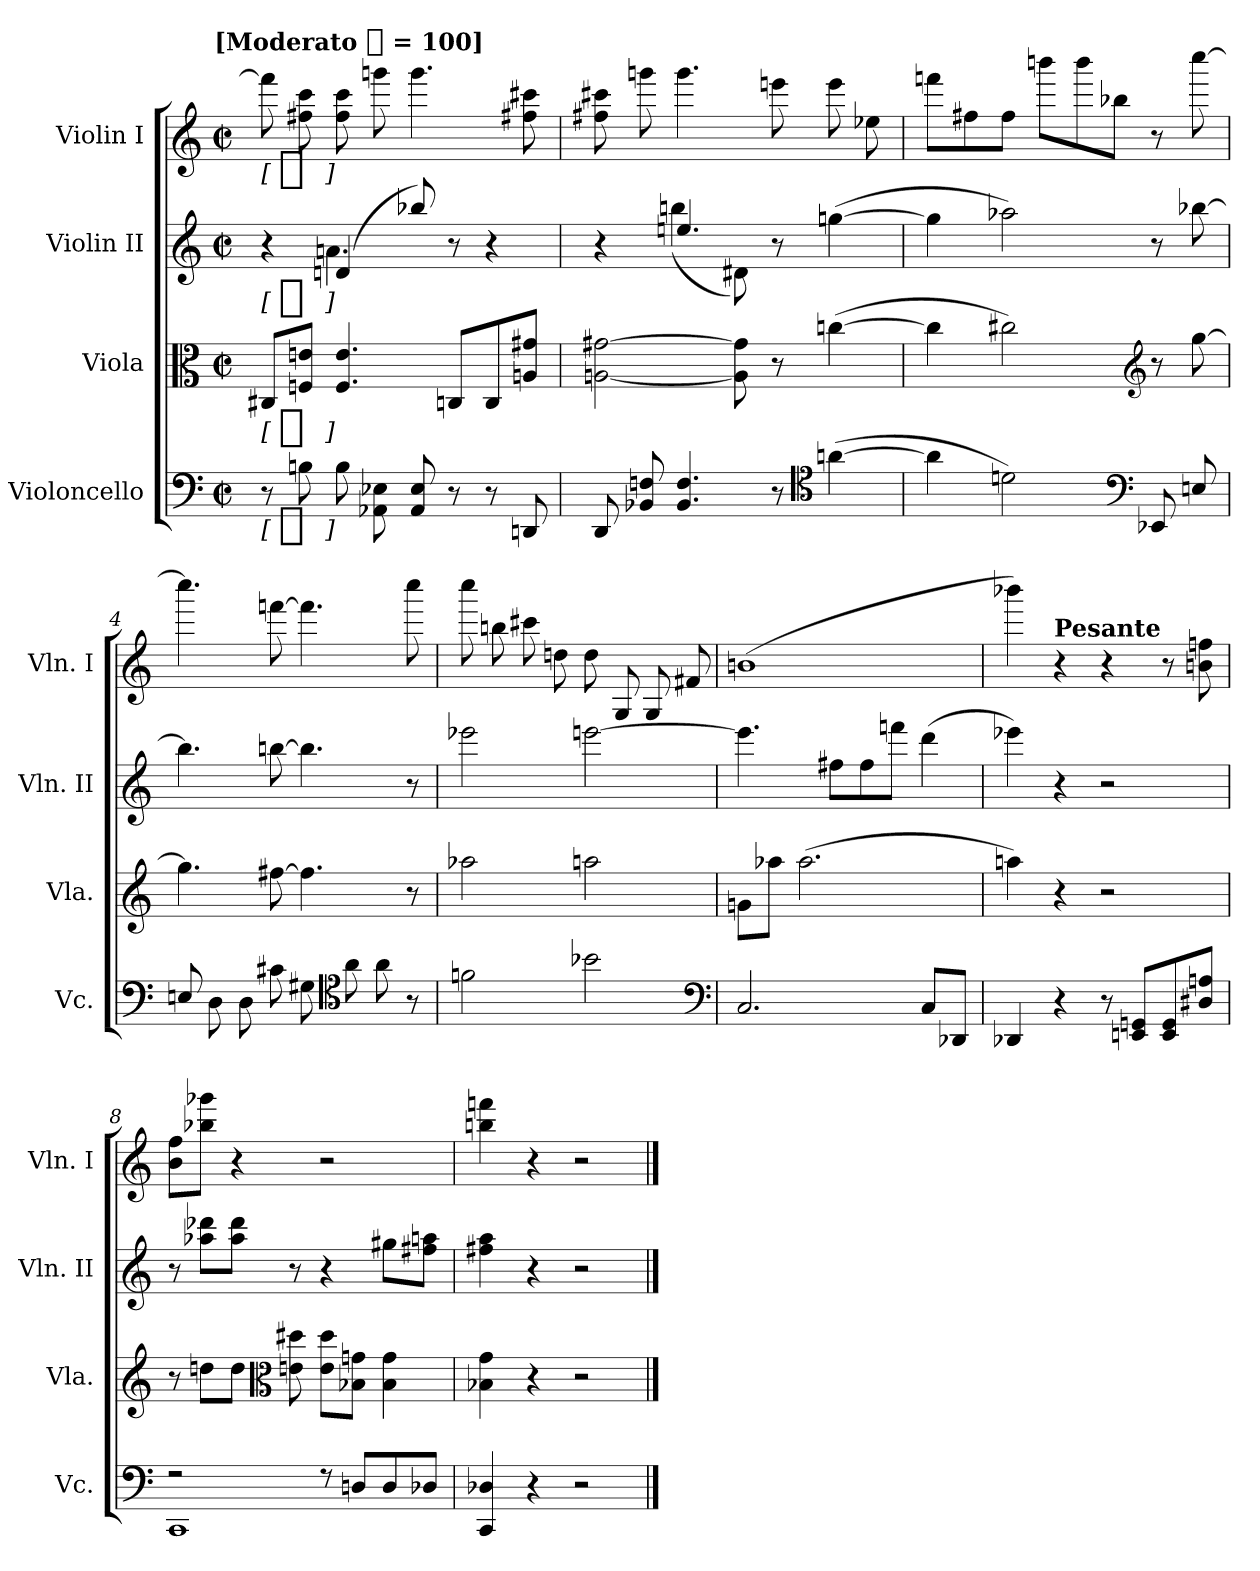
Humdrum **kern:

**kern	**dynam	**kern	**dynam	**kern	**dynam	**kern	**dynam
*part4	*part4	*part3	*part3	*part2	*part2	*part1	*part1
*staff4	*staff4	*staff3	*staff3	*staff2	*staff2	*staff1	*staff1
*I"Violoncello	*	*I"Viola	*	*I"Violin II	*	*I"Violin I	*
*I'Vc.	*	*I'Vla.	*	*I'Vln. II	*	*I'Vln. I	*
*clefF4	*	*clefC3	*	*clefG2	*	*clefG2	*
*k[]	*	*k[]	*	*k[]	*	*k[]	*
*C:	*	*C:	*	*C:	*	*C:	*
!!LO:TX:omd:t=[Moderato [half] = 100]
*M4/4	*	*M4/4	*	*M4/4	*	*M4/4	*
*met(c|)	*	*met(c|)	*	*met(c|)	*	*met(c|)	*
*MM100	*	*MM100	*	*MM100	*	*MM100	*
=1	=1	=1	=1	=1	=1	=1	=1
*	*	*	*	*^	*	*	*
!	!LO:DY:t=[ %s ]	!	!LO:DY:t=[ %s ]	!	!	!LO:DY:t=[ %s ]	!	!LO:DY:t=[ %s ]
8r	ff	8C#XL	ff	4r	4ryy	ff	8fff]	f
8Bn	.	8Fn 8enJ	.	.	.	.	8ff#X 8ccc	.
8B	.	4.F 4.e	.	(4dn	4.an	.	8ff# 8ccc	.
8AA-X\ 8E-X\	.	.	.	.	.	.	8gggn	.
8AA- 8E-	.	.	.	8bb-X)	.	.	4.ggg	.
8r	.	8CnL	.	8ryy	8r	.	.	.
8r	.	8C	.	4r	4ryy	.	.	.
8DDn	.	8An/ 8g#X/J	.	.	.	.	8ff#X 8ccc#X	.
=2	=2	=2	=2	=2	=2	=2	=2	=2
8DD	.	[2An [2g#X	.	4ryy	4r	.	8ff#X 8ccc#X	.
8BB-X/ 8Fn/	.	.	.	.	.	.	8gggn	.
4.BB-/ 4.F/	.	.	.	4.een	(4bbn	.	4.ggg	.
.	.	8A] 8g#]	.	.	8d#X)	.	.	.
8r	.	8r	.	8r	8ryy	.	8eeen	.
*clefC4	*	*	*	*	*	*	*	*
([4an	.	([4ccn	.	4ryy	([4ggn	.	8eee	.
.	.	.	.	.	.	.	8ee-X	.
*	*	*	*	*v	*v	*	*	*
=3	=3	=3	=3	=3	=3	=3	=3
4a]	.	4cc]	.	4gg]	.	8fffnL	.
.	.	.	.	.	.	8ff#X	.
2dn)	.	2cc#X)	.	2aa-X)	.	8ff#J	.
.	.	.	.	.	.	8bbbnL	.
.	.	.	.	.	.	8bbb	.
.	.	.	.	.	.	8bb-XJ	.
*clefF4	*	*clefG2	*	*	*	*	*
8EE-X	.	8r	.	8r	.	8r	.
8En/	.	[8gg	.	[8bb-X	.	[8cccc	.
=4	=4	=4	=4	=4	=4	=4	=4
8En/	.	4.gg]	.	4.bb-]	.	4.cccc]	.
8D	.	.	.	.	.	.	.
8D	.	.	.	.	.	.	.
8c#X	.	[8ff#X	.	[8bbn	.	[8fffn	.
8G#X	.	4.ff#]	.	4.bb]	.	4.fff]	.
*clefC4	*	*	*	*	*	*	*
8a	.	.	.	.	.	.	.
8a	.	.	.	.	.	.	.
8r	.	8r	.	8r	.	8cccc	.
=5	=5	=5	=5	=5	=5	=5	=5
2fn	.	2aa-X	.	2eee-X	.	8cccc	.
.	.	.	.	.	.	8bbn	.
.	.	.	.	.	.	8ccc#X	.
.	.	.	.	.	.	8ddn	.
2b-X	.	2aan	.	[2eeen	.	8dd	.
.	.	.	.	.	.	8G	.
.	.	.	.	.	.	8G	.
.	.	.	.	.	.	8f#X	.
*clefF4	*	*	*	*	*	*	*
=6	=6	=6	=6	=6	=6	=6	=6
2.C	.	8gnL	.	4.eee]	.	(1bn	.
.	.	8aa-XJ	.	.	.	.	.
.	.	(2.aa-	.	.	.	.	.
.	.	.	.	8ff#XL	.	.	.
.	.	.	.	8ff#	.	.	.
.	.	.	.	8fffnJ	.	.	.
8CL	.	.	.	(4ddd	.	.	.
8DD-XJ	.	.	.	.	.	.	.
=7	=7	=7	=7	=7	=7	=7	=7
4DD-X	.	4aan)	.	4eee-X)	.	4bbb-X)	.
!	!	!	!	!	!	!LO:TX:a:B:t=Pesante	!
4r	.	4r	.	4r	.	4r	.
8r	.	2r	.	2r	.	4r	.
8EEn 8GGnL	.	.	.	.	.	.	.
8EE 8GG	.	.	.	.	.	8r	.
8D#X 8AnJ	.	.	.	.	.	8bn 8ffn	.
=8	=8	=8	=8	=8	=8	=8	=8
*^	*	*	*	*	*	*	*
2rF	1CC	.	8r	.	8r	.	8b 8ffL	.
.	.	.	8ddnL	.	8aa-X 8ddd-XL	.	8bb-X 8ggg-XJ	.
.	.	.	8ddJ	.	8aa- 8ddd-J	.	4r	.
*	*	*	*clefC3	*	*	*	*	*
.	.	.	8en 8dd#X	.	8r	.	.	.
8rF	.	.	8e 8dd#L	.	4r	.	2r	.
8DnL	.	.	8B-X 8gnJ	.	.	.	.	.
8D	.	.	4B- 4g	.	8gg#XL	.	.	.
8D-XJ	.	.	.	.	8ff#X 8aanJ	.	.	.
*v	*v	*	*	*	*	*	*	*
=9	=9	=9	=9	=9	=9	=9	=9
4CC 4D-X	.	4B-X 4g	.	4ff#X 4aa	.	4bbn 4fffn	.
4r	.	4r	.	4r	.	4r	.
2r	.	2r	.	2r	.	2r	.
==	==	==	==	==	==	==	==
*-	*-	*-	*-	*-	*-	*-	*-
